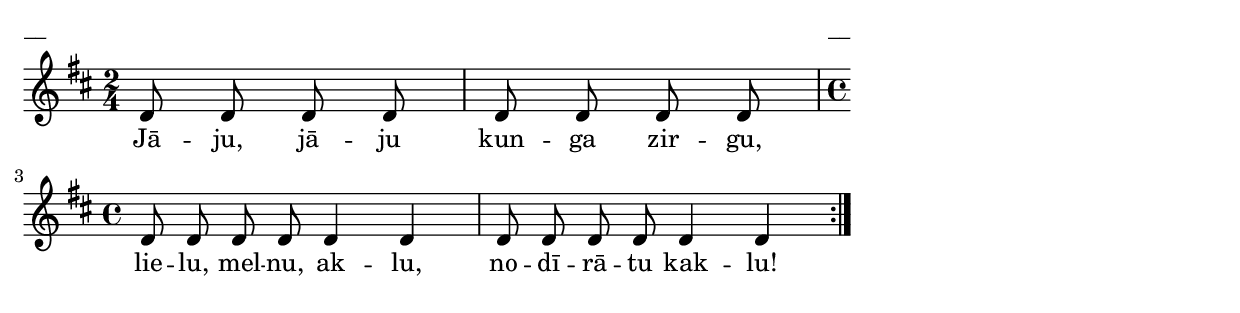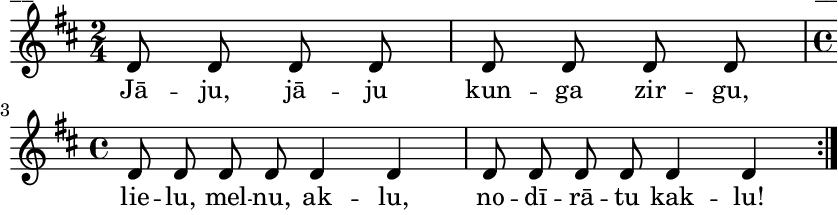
\version "2.13.18"
#(ly:set-option 'crop #t)

%\header {
%    title = "Jāju, jāju kunga zirgu",AA lapas
%}
\paper {
line-width = 14\cm
left-margin = 0.4\cm
between-system-padding = 0.1\cm
between-system-space = 0.1\cm
}
\layout {
indent = #0
ragged-last = ##f
}

voiceA = \relative c' {
\clef "treble"
\key d \major
\repeat volta 2 {
\time 2/4
d8 d d d |
d8 d d d |
\time 4/4
d8 d d d d4 d |
d8 d d d d4 d |
}
} 

lyricA = \lyricmode {
Jā -- ju, jā -- ju kun -- ga zir -- gu, lie -- lu, mel -- nu, ak -- lu, no -- dī -- rā -- tu kak -- lu!
} 

fullScore = <<
\new Staff {
<<
\new Voice = "voiceA" { \oneVoice \autoBeamOff \voiceA }
\new Lyrics \lyricsto "voiceA" \lyricA
>>
}
>>

\score {
\fullScore
\header { piece = "__" opus = "__" }
}
\markup { \with-color #(x11-color 'white) \sans \smaller "__" }
\score {
\unfoldRepeats
\fullScore
\midi {
\context { \Staff \remove "Staff_performer" }
\context { \Voice \consists "Staff_performer" }
}
}


